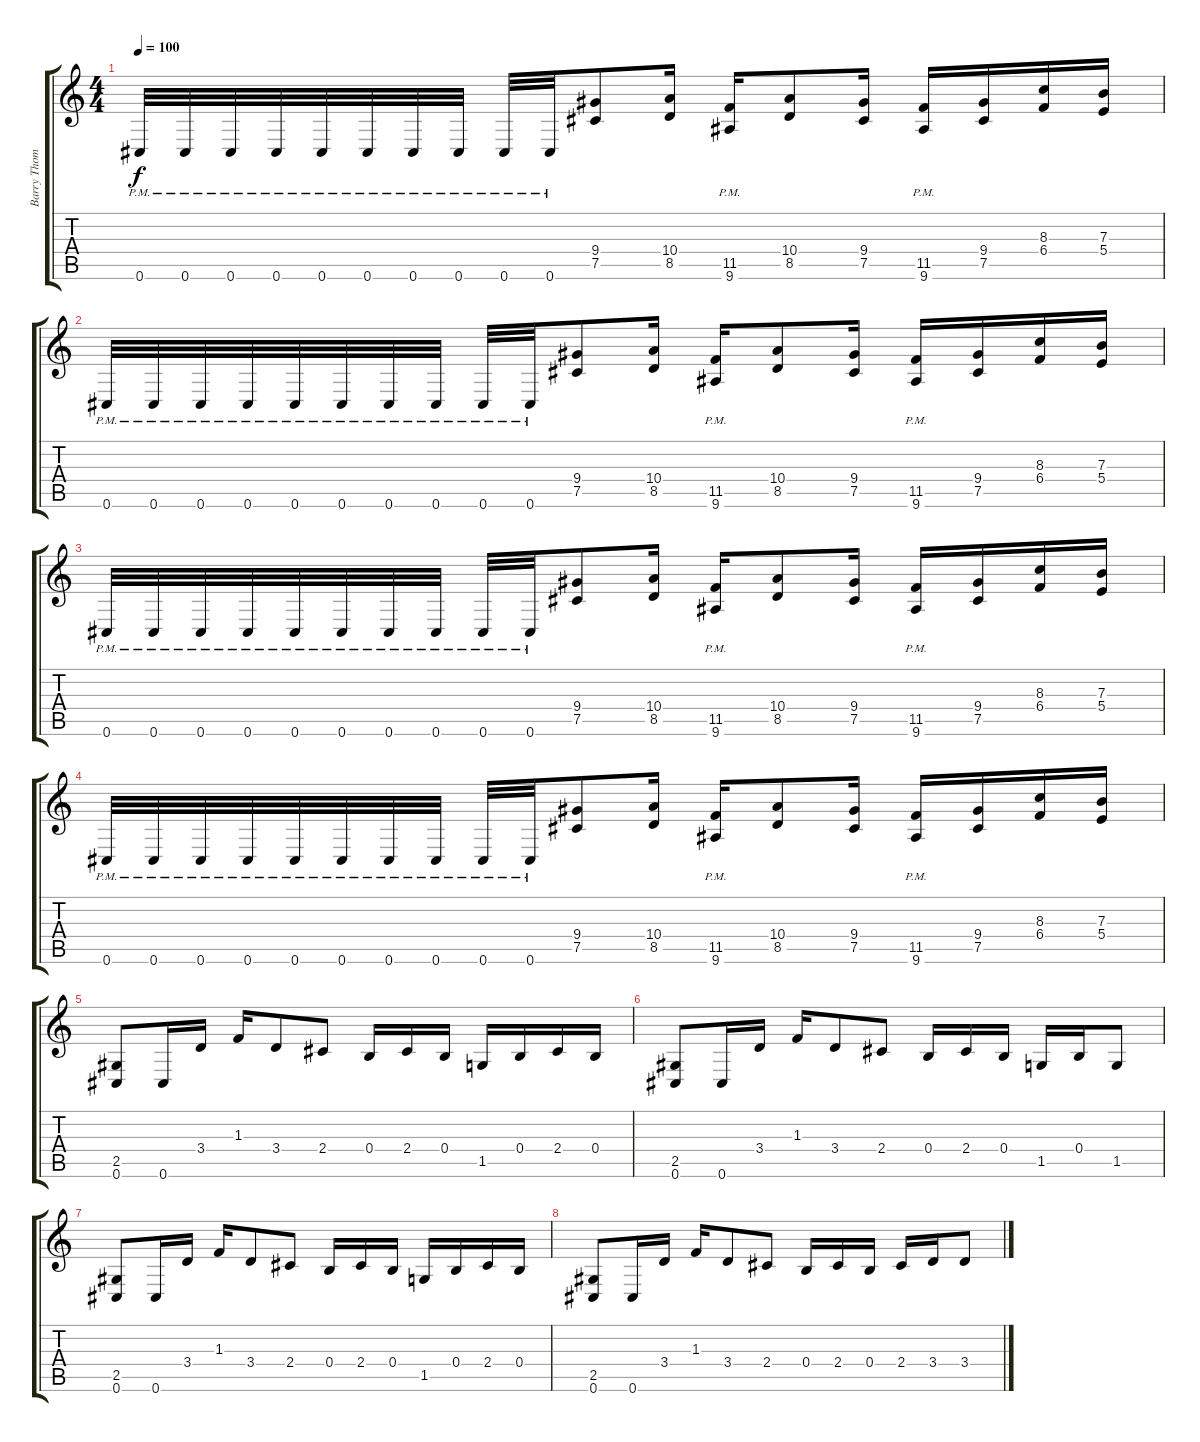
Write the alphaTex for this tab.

\track ("Barry Thomson" "Barry Thom") {instrument overdrivenguitar}
\staff {score tabs}
\tuning (Db4 Ab3 E3 B2 Gb2 Db2) {hide}
\ts (4 4)
\tempo 100
\clef g2
\ks c
0.6{pm}.32{dy f} 0.6{pm}.32 0.6{pm}.32 0.6{pm}.32 0.6{pm}.32 0.6{pm}.32 0.6{pm}.32 0.6{pm}.32 0.6{pm}.32 0.6{pm}.32 (9.4 7.5).8 (10.4 8.5).16 (11.5{pm} 9.6{pm}).16 (10.4 8.5).8 (9.4 7.5).16 (11.5{pm} 9.6{pm}).16 (9.4 7.5).16 (8.3 6.4).16 (7.3 5.4).16 |
0.6{pm}.32 0.6{pm}.32 0.6{pm}.32 0.6{pm}.32 0.6{pm}.32 0.6{pm}.32 0.6{pm}.32 0.6{pm}.32 0.6{pm}.32 0.6{pm}.32 (9.4 7.5).8 (10.4 8.5).16 (11.5{pm} 9.6{pm}).16 (10.4 8.5).8 (9.4 7.5).16 (11.5{pm} 9.6{pm}).16 (9.4 7.5).16 (8.3 6.4).16 (7.3 5.4).16 |
0.6{pm}.32 0.6{pm}.32 0.6{pm}.32 0.6{pm}.32 0.6{pm}.32 0.6{pm}.32 0.6{pm}.32 0.6{pm}.32 0.6{pm}.32 0.6{pm}.32 (9.4 7.5).8 (10.4 8.5).16 (11.5{pm} 9.6{pm}).16 (10.4 8.5).8 (9.4 7.5).16 (11.5{pm} 9.6{pm}).16 (9.4 7.5).16 (8.3 6.4).16 (7.3 5.4).16 |
0.6{pm}.32 0.6{pm}.32 0.6{pm}.32 0.6{pm}.32 0.6{pm}.32 0.6{pm}.32 0.6{pm}.32 0.6{pm}.32 0.6{pm}.32 0.6{pm}.32 (9.4 7.5).8 (10.4 8.5).16 (11.5{pm} 9.6{pm}).16 (10.4 8.5).8 (9.4 7.5).16 (11.5{pm} 9.6{pm}).16 (9.4 7.5).16 (8.3 6.4).16 (7.3 5.4).16 |
(2.5 0.6).8 0.6.16 3.4.16 1.3.16 3.4.8 2.4.8 0.4.16 2.4.16 0.4.16 1.5.16 0.4.16 2.4.16 0.4.16 |
(2.5 0.6).8 0.6.16 3.4.16 1.3.16 3.4.8 2.4.8 0.4.16 2.4.16 0.4.16 1.5.16 0.4.16 1.5.8 |
(2.5 0.6).8 0.6.16 3.4.16 1.3.16 3.4.8 2.4.8 0.4.16 2.4.16 0.4.16 1.5.16 0.4.16 2.4.16 0.4.16 |
(2.5 0.6).8 0.6.16 3.4.16 1.3.16 3.4.8 2.4.8 0.4.16 2.4.16 0.4.16 2.4.16 3.4.16 3.4.8
